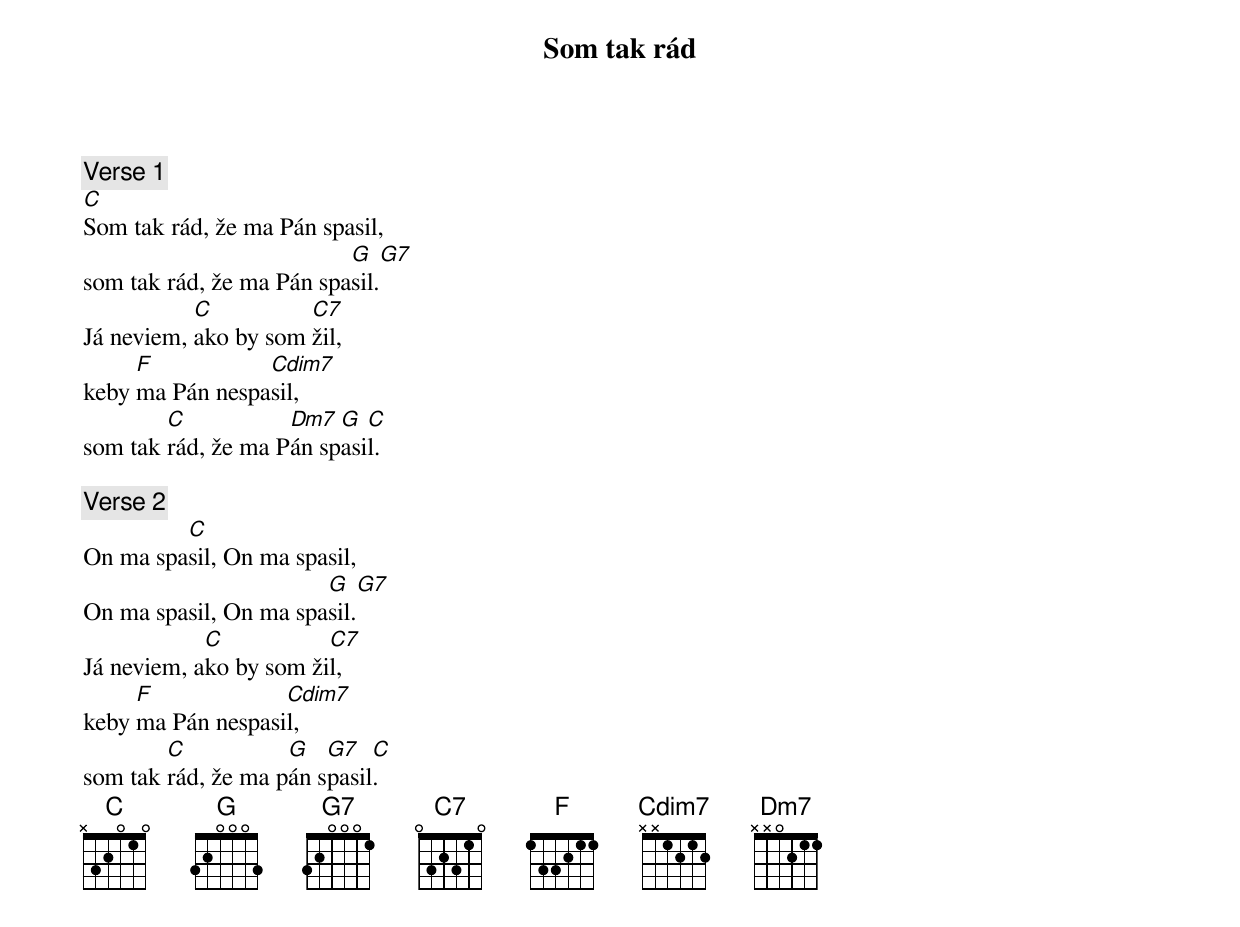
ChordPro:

{title: Som tak rád}
{sov}
{comment: Verse 1}
[C]Som tak rád, že ma Pán spasil,
som tak rád, že ma Pán spa[G]sil.[G7]
Já neviem, [C]ako by som [C7]žil,
keby [F]ma Pán nespa[Cdim7]sil,
som tak [C]rád, že ma P[Dm7]án sp[G]asi[C]l.
{eov}

{sov}
{comment: Verse 2}
On ma spa[C]sil, On ma spasil,
On ma spasil, On ma spa[G]sil.[G7]
Já neviem, a[C]ko by som ži[C7]l,
keby [F]ma Pán nespasi[Cdim7]l,
som tak [C]rád, že ma p[G]án s[G7]pasil[C].
{eov}
